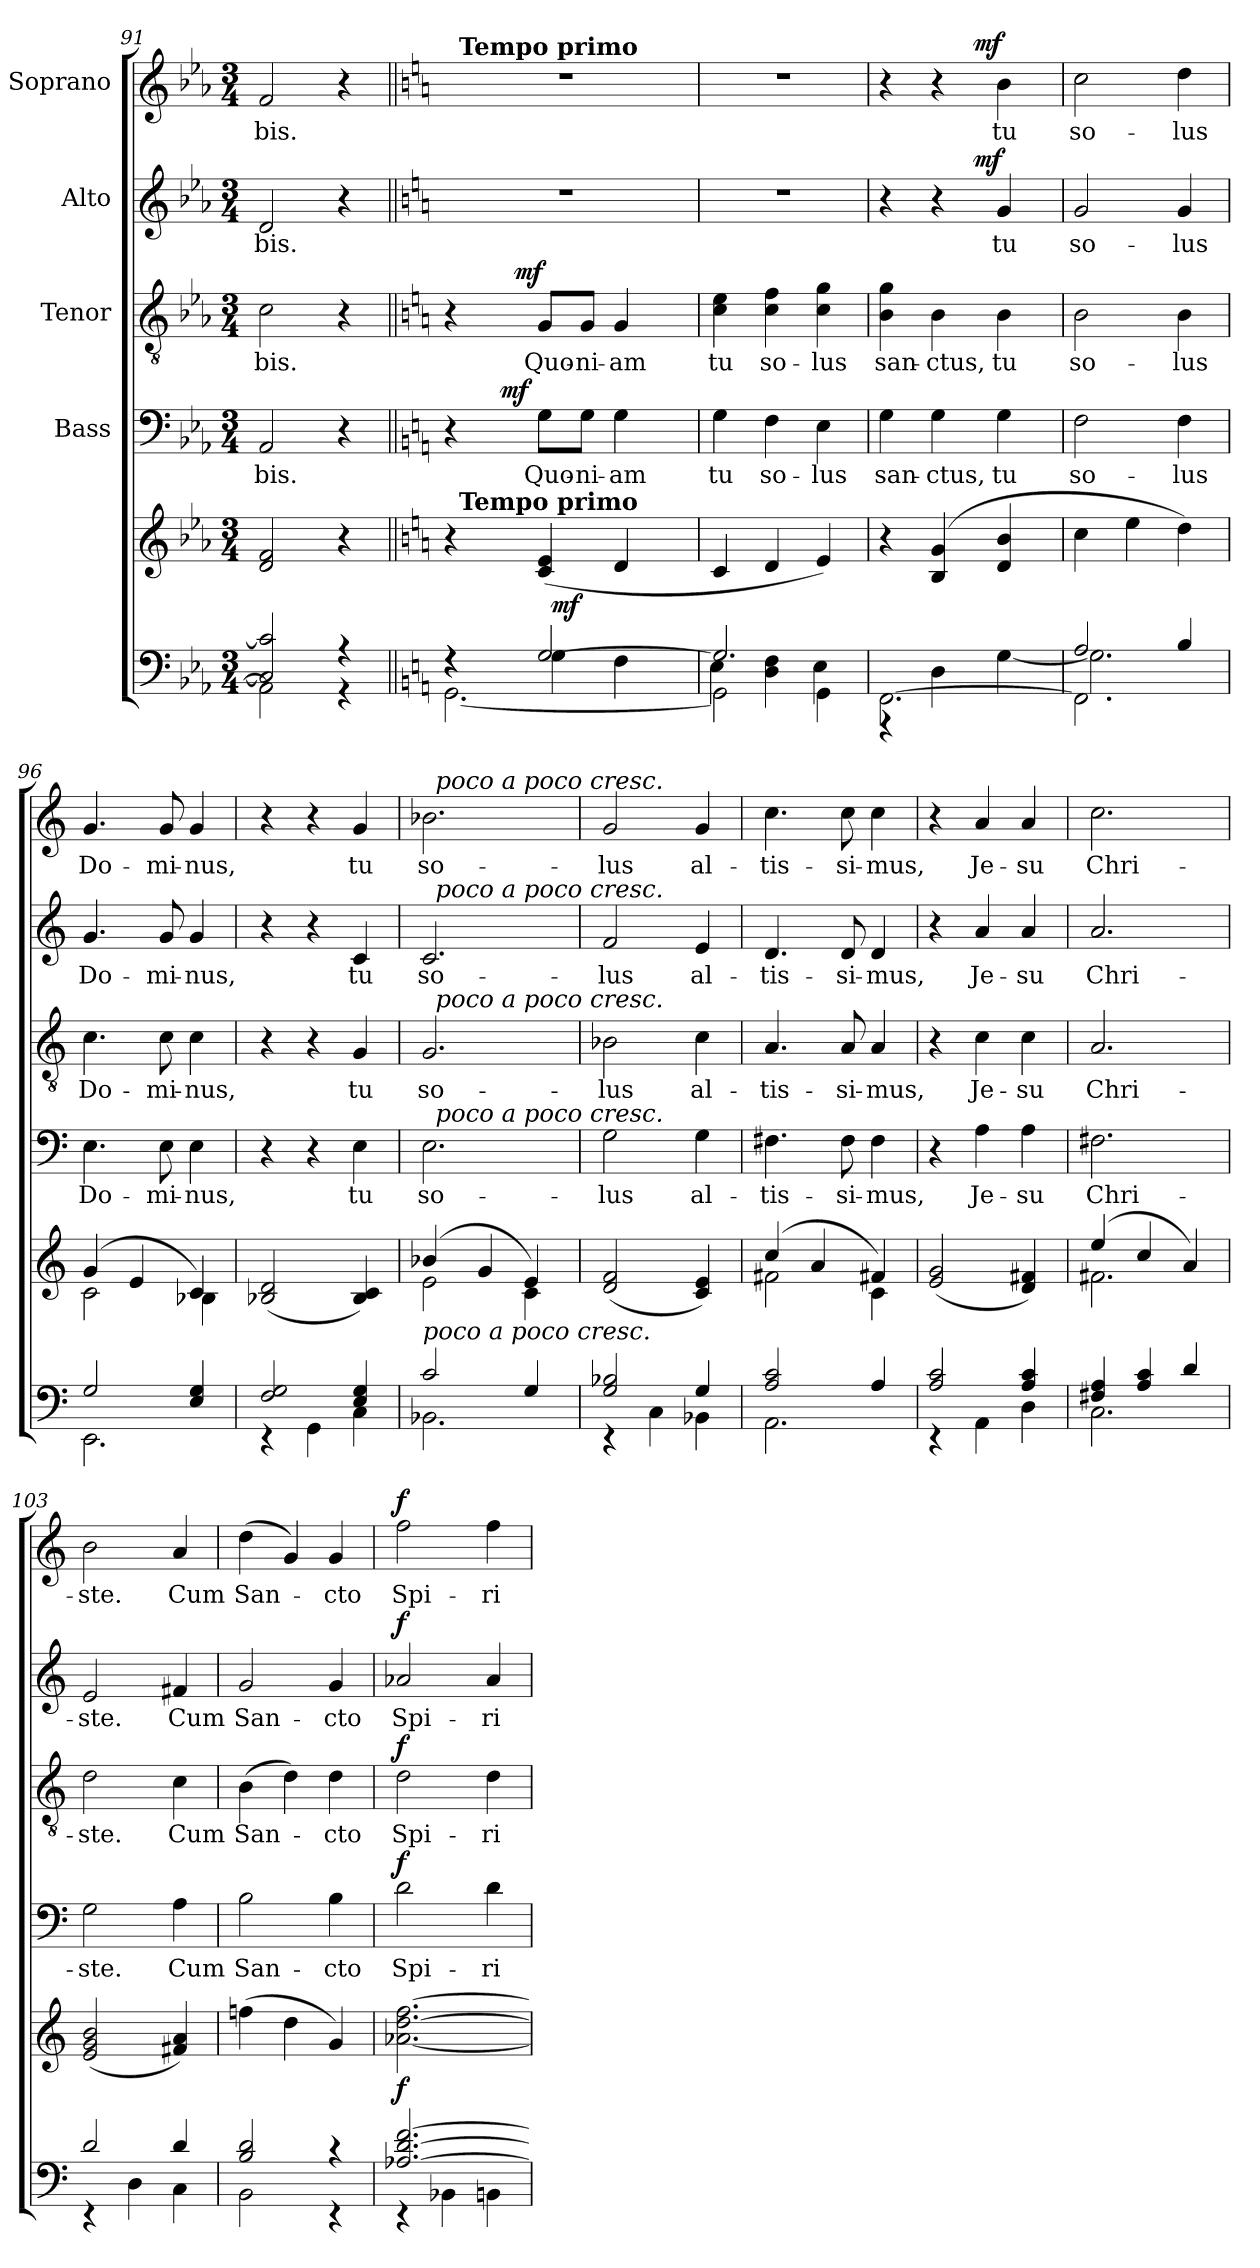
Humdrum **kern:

**kern	**kern	**dynam	**kern	**text	**dynam	**kern	**text	**dynam	**kern	**text	**dynam	**kern	**text	**dynam
*part5	*part5	*part5	*part4	*part4	*part4	*part3	*part3	*part3	*part2	*part2	*part2	*part1	*part1	*part1
*staff6	*staff5	*staff5/6	*staff4	*staff4	*staff4	*staff3	*staff3	*staff3	*staff2	*staff2	*staff2	*staff1	*staff1	*staff1
*	*	*	*I"Bass	*	*	*I"Tenor	*	*	*I"Alto	*	*	*I"Soprano	*	*
*clefF4	*clefG2	*	*clefF4	*	*	*clefGv2	*	*	*clefG2	*	*	*clefG2	*	*
*k[b-e-a-]	*k[b-e-a-]	*	*k[b-e-a-]	*	*	*k[b-e-a-]	*	*	*k[b-e-a-]	*	*	*k[b-e-a-]	*	*
*E-:	*E-:	*	*E-:	*	*	*E-:	*	*	*E-:	*	*	*E-:	*	*
*M3/4	*M3/4	*	*M3/4	*	*	*M3/4	*	*	*M3/4	*	*	*M3/4	*	*
=91	=91	=91	=91	=91	=91	=91	=91	=91	=91	=91	=91	=91	=91	=91
*^	*	*	*	*	*	*	*	*	*	*	*	*	*	*
!	!	!	!	!	!LO:LY:b	!	!	!LO:LY:b	!	!	!LO:LY:b	!	!	!LO:LY:b	!
2C/] 2c/]	2AA-\]	2d/ 2f/	.	2AA-/	-bis.	.	2c\	-bis.	.	2d/	-bis.	.	2f/	-bis.	.
4r	4r	4r	.	4r	.	.	4r	.	.	4r	.	.	4r	.	.
*v	*v	*	*	*	*	*	*	*	*	*	*	*	*	*	*
=92||	=92||	=92||	=92||	=92||	=92||	=92||	=92||	=92||	=92||	=92||	=92||	=92||	=92||	=92||
*k[]	*k[]	*	*k[]	*	*	*k[]	*	*	*k[]	*	*	*k[]	*	*
*C:	*C:	*	*C:	*	*	*C:	*	*	*C:	*	*	*C:	*	*
*^	*^	*	*^	*	*	*^	*	*	*	*	*	*^	*	*
*	*^	*	*^	*	*	*	*	*	*	*	*	*	*	*	*	*	*	*	*
4rE	[<2.GG\	4rE	4r	4ryy	32ryy	.	4r	8ryy	.	.	4r	8.ryy	.	.	2.r	.	.	2.r	32ryy	.	.
!	!	!	!	!	!	!	!	!	!	!	!	!	!	!	!	!	!	!	!LO:TX:a:B:t=Tempo primo	!	!
!	!	!	!	!	!LO:TX:a:B:t=Tempo primo	!	!	!	!	!	!	!	!	!	!	!	!	!	!	!	!
.	.	.	.	.	2ryy	.	.	.	.	.	.	.	.	.	.	.	.	.	2ryy	.	.
.	.	.	.	.	.	.	.	32ryy	.	.	.	.	.	.	.	.	.	.	.	.	.
!	!	!	!	!	!	!	!	!	!	!LO:DY:a	!	!	!	!	!	!	!	!	!	!	!
.	.	.	.	.	.	.	.	2ryy	.	mf	.	.	.	.	.	.	.	.	.	.	.
!	!	!	!	!	!	!	!	!	!	!	!	!	!	!LO:DY:a	!	!	!	!	!	!	!
.	.	.	.	.	.	.	.	.	.	.	.	2ryy	.	mf	.	.	.	.	.	.	.
!	!	!	!	!	!	!	!	!	!LO:LY:b	!	!	!	!LO:LY:b	!	!	!	!	!	!	!	!
[>2G/	.	4G\	(<4c/ 4e/	32ryy	.	.	8G\L	.	Quo-	.	8G/L	.	Quo-	.	.	.	.	.	.	.	.
!	!	!	!	!	!	!LO:DY:b	!	!	!	!	!	!	!	!	!	!	!	!	!	!	!
.	.	.	.	4...ryy	.	mf	.	.	.	.	.	.	.	.	.	.	.	.	.	.	.
!	!	!	!	!	!	!	!	!	!LO:LY:b	!	!	!	!LO:LY:b	!	!	!	!	!	!	!	!
.	.	.	.	.	.	.	8G\J	.	-ni-	.	8G/J	.	-ni-	.	.	.	.	.	.	.	.
!	!	!	!	!	!	!	!	!	!LO:LY:b	!	!	!	!LO:LY:b	!	!	!	!	!	!	!	!
.	.	4F\	4d/	.	.	.	4G\	.	-am	.	4G/	.	-am	.	.	.	.	.	.	.	.
.	.	.	.	.	8..ryy	.	.	.	.	.	.	.	.	.	.	.	.	.	8..ryy	.	.
.	.	.	.	.	.	.	.	16.ryy	.	.	.	.	.	.	.	.	.	.	.	.	.
.	.	.	.	.	.	.	.	.	.	.	.	16ryy	.	.	.	.	.	.	.	.	.
=93	=93	=93	=93	=93	=93	=93	=93	=93	=93	=93	=93	=93	=93	=93	=93	=93	=93	=93	=93	=93	=93
!	!	!	!	!	!	!	!	!	!LO:LY:b	!	!	!	!LO:LY:b	!	!	!	!	!	!	!	!
*	*	*	*v	*v	*v	*	*	*	*	*	*v	*v	*	*	*	*	*	*v	*v	*	*
*	*	*	*	*	*v	*v	*	*	*	*	*	*	*	*	*	*	*
2.G/]	2GG\]	4E\	4c/	.	4G\	tu	.	4c\ 4e\	tu	.	2.r	.	.	2.r	.	.
!	!	!	!	!	!	!LO:LY:b	!	!	!LO:LY:b	!	!	!	!	!	!	!
.	.	4D\ 4F\	4d/	.	4F\	so-	.	4c\ 4f\	so-	.	.	.	.	.	.	.
!	!	!	!	!	!	!LO:LY:b	!	!	!LO:LY:b	!	!	!	!	!	!	!
.	4GG\	4E\	4e/)	.	4E\	-lus	.	4c\ 4g\	-lus	.	.	.	.	.	.	.
=94	=94	=94	=94	=94	=94	=94	=94	=94	=94	=94	=94	=94	=94	=94	=94	=94
!	!	!	!	!	!	!LO:LY:b	!	!	!LO:LY:b	!	!	!	!	!	!	!
*	*v	*v	*	*	*	*	*	*	*	*	*^	*	*	*^	*	*
[<2.FF\	4r	4r	.	4G\	san-	.	4B\ 4g\	san-	.	4r	4..ryy	.	.	4r	4..ryy	.	.
!	!	!	!	!	!LO:LY:b	!	!	!LO:LY:b	!	!	!	!	!	!	!	!	!
.	4D\	(4B/ 4g/	.	4G\	-ctus,	.	4B\	-ctus,	.	4r	.	.	.	4r	.	.	.
!	!	!	!	!	!	!	!	!	!	!	!	!	!LO:DY:a	!	!	!	!LO:DY:a
.	.	.	.	.	.	.	.	.	.	.	4ryy	.	mf	.	4ryy	.	mf
!	!	!	!	!	!LO:LY:b	!	!	!LO:LY:b	!	!	!	!LO:LY:b	!	!	!	!LO:LY:b	!
.	[4G\	4d/ 4b/	.	4G\	tu	.	4B\	tu	.	4g/	.	tu	.	4b\	.	tu	.
.	.	.	.	.	.	.	.	.	.	.	16ryy	.	.	.	16ryy	.	.
!!LO:LB:g=z
=95	=95	=95	=95	=95	=95	=95	=95	=95	=95	=95	=95	=95	=95	=95	=95	=95	=95
*	*^	*	*	*	*	*	*	*	*	*	*	*	*	*	*	*	*
!	!	!	!	!	!	!LO:LY:b	!	!	!LO:LY:b	!	!	!	!LO:LY:b	!	!	!	!LO:LY:b	!
*	*	*	*	*	*	*	*	*	*	*	*v	*v	*	*	*	*	*	*
*	*	*	*	*	*	*	*	*	*	*	*	*	*	*v	*v	*	*
2A/	2.FF\]	2.G\]	4cc\	.	2F\	so-	.	2B\	so-	.	2g/	so-	.	2cc\	so-	.
.	.	.	4ee\	.	.	.	.	.	.	.	.	.	.	.	.	.
!	!	!	!	!	!	!LO:LY:b	!	!	!LO:LY:b	!	!	!LO:LY:b	!	!	!LO:LY:b	!
4B/	.	.	4dd\)	.	4F\	-lus	.	4B\	-lus	.	4g/	-lus	.	4dd\	-lus	.
*	*v	*v	*	*	*	*	*	*	*	*	*	*	*	*	*	*
=96	=96	=96	=96	=96	=96	=96	=96	=96	=96	=96	=96	=96	=96	=96	=96
*	*	*^	*	*	*	*	*	*	*	*	*	*	*	*	*
!	!	!	!	!	!	!LO:LY:b	!	!	!LO:LY:b	!	!	!LO:LY:b	!	!	!LO:LY:b	!
2G/	2.EE\	(4g/	2c\	.	4.E\	Do-	.	4.c\	Do-	.	4.g/	Do-	.	4.g/	Do-	.
.	.	4e/	.	.	.	.	.	.	.	.	.	.	.	.	.	.
!	!	!	!	!	!	!LO:LY:b	!	!	!LO:LY:b	!	!	!LO:LY:b	!	!	!LO:LY:b	!
.	.	.	.	.	8E\	-mi-	.	8c\	-mi-	.	8g/	-mi-	.	8g/	-mi-	.
!	!	!	!	!	!	!LO:LY:b	!	!	!LO:LY:b	!	!	!LO:LY:b	!	!	!LO:LY:b	!
4E/ 4G/	.	4c/)	4B-X\	.	4E\	-nus,	.	4c\	-nus,	.	4g/	-nus,	.	4g/	-nus,	.
*	*	*v	*v	*	*	*	*	*	*	*	*	*	*	*	*	*
=97	=97	=97	=97	=97	=97	=97	=97	=97	=97	=97	=97	=97	=97	=97	=97
2F/ 2G/	4rEE	(<2B-X/ 2d/	.	4r	.	.	4r	.	.	4r	.	.	4r	.	.
.	4GG\	.	.	4r	.	.	4r	.	.	4r	.	.	4r	.	.
!	!	!	!	!	!LO:LY:b	!	!	!LO:LY:b	!	!	!LO:LY:b	!	!	!LO:LY:b	!
4E/ 4G/	4C\	4B-/ 4c/)	.	4E\	tu	.	4G/	tu	.	4c/	tu	.	4g/	tu	.
=98	=98	=98	=98	=98	=98	=98	=98	=98	=98	=98	=98	=98	=98	=98	=98
*	*	*^	*	*	*	*	*	*	*	*	*	*	*	*	*
!	!	!LO:TX:b:i:t=poco a poco cresc.	!	!	!	!	!	!	!	!	!	!	!	!	!	!
!	!	!	!	!	!	!LO:LY:b	!	!	!LO:LY:b	!	!	!LO:LY:b	!	!	!LO:LY:b	!
*	*	*	*	*	*^	*	*	*^	*	*	*^	*	*	*^	*	*
2c/	2.BB-X\	(4b-X/	2e\	.	2.E\	32ryy	so-	.	2.G/	32ryy	so-	.	2.c/	32ryy	so-	.	2.b-X\	32ryy	so-	.
!	!	!	!	!	!	!	!	!	!	!	!	!	!	!	!	!	!	!LO:TX:a:i:t=poco a poco cresc.	!	!
!	!	!	!	!	!	!	!	!	!	!	!	!	!	!LO:TX:a:i:t=poco a poco cresc.	!	!	!	!	!	!
!	!	!	!	!	!	!	!	!	!	!LO:TX:a:i:t=poco a poco cresc.	!	!	!	!	!	!	!	!	!	!
!	!	!	!	!	!	!LO:TX:a:i:t=poco a poco cresc.	!	!	!	!	!	!	!	!	!	!	!	!	!	!
.	.	.	.	.	.	2ryy	.	.	.	2ryy	.	.	.	2ryy	.	.	.	2ryy	.	.
.	.	4g/	.	.	.	.	.	.	.	.	.	.	.	.	.	.	.	.	.	.
4G/	.	4e/)	4c\	.	.	.	.	.	.	.	.	.	.	.	.	.	.	.	.	.
.	.	.	.	.	.	8..ryy	.	.	.	8..ryy	.	.	.	8..ryy	.	.	.	8..ryy	.	.
=99	=99	=99	=99	=99	=99	=99	=99	=99	=99	=99	=99	=99	=99	=99	=99	=99	=99	=99	=99	=99
!	!	!	!	!	!	!	!LO:LY:b	!	!	!	!LO:LY:b	!	!	!	!LO:LY:b	!	!	!	!LO:LY:b	!
*	*	*v	*v	*	*	*	*	*	*v	*v	*	*	*v	*v	*	*	*v	*v	*	*
*	*	*	*	*v	*v	*	*	*	*	*	*	*	*	*	*	*
2G/ 2B-X/	4rEE	(<2d/ 2f/	.	2G\	-lus	.	2B-X\	-lus	.	2f/	-lus	.	2g/	-lus	.
.	4C\	.	.	.	.	.	.	.	.	.	.	.	.	.	.
!	!	!	!	!	!LO:LY:b	!	!	!LO:LY:b	!	!	!LO:LY:b	!	!	!LO:LY:b	!
4G/	4BB-X\	4c/ 4e/)	.	4G\	al-	.	4c\	al-	.	4e/	al-	.	4g/	al-	.
=100	=100	=100	=100	=100	=100	=100	=100	=100	=100	=100	=100	=100	=100	=100	=100
*	*	*^	*	*	*	*	*	*	*	*	*	*	*	*	*
!	!	!	!	!	!	!LO:LY:b	!	!	!LO:LY:b	!	!	!LO:LY:b	!	!	!LO:LY:b	!
2A/ 2c/	2.AA\	(4cc/	2f#X\	.	4.F#X\	-tis-	.	4.A/	-tis-	.	4.d/	-tis-	.	4.cc\	-tis-	.
.	.	4a/	.	.	.	.	.	.	.	.	.	.	.	.	.	.
!	!	!	!	!	!	!LO:LY:b	!	!	!LO:LY:b	!	!	!LO:LY:b	!	!	!LO:LY:b	!
.	.	.	.	.	8F#\	-si-	.	8A/	-si-	.	8d/	-si-	.	8cc\	-si-	.
!	!	!	!	!	!	!LO:LY:b	!	!	!LO:LY:b	!	!	!LO:LY:b	!	!	!LO:LY:b	!
4A/	.	4f#X/)	4c\	.	4F#\	-mus,	.	4A/	-mus,	.	4d/	-mus,	.	4cc\	-mus,	.
*	*	*v	*v	*	*	*	*	*	*	*	*	*	*	*	*	*
=101	=101	=101	=101	=101	=101	=101	=101	=101	=101	=101	=101	=101	=101	=101	=101
2A/ 2c/	4rEE	(<2e/ 2g/	.	4r	.	.	4r	.	.	4r	.	.	4r	.	.
!	!	!	!	!	!LO:LY:b	!	!	!LO:LY:b	!	!	!LO:LY:b	!	!	!LO:LY:b	!
.	4AA\	.	.	4A\	Je-	.	4c\	Je-	.	4a/	Je-	.	4a/	Je-	.
!	!	!	!	!	!LO:LY:b	!	!	!LO:LY:b	!	!	!LO:LY:b	!	!	!LO:LY:b	!
4A/ 4c/	4D\	4d/ 4f#X/)	.	4A\	-su	.	4c\	-su	.	4a/	-su	.	4a/	-su	.
!!LO:PB:g=z
=102	=102	=102	=102	=102	=102	=102	=102	=102	=102	=102	=102	=102	=102	=102	=102
*	*	*^	*	*	*	*	*	*	*	*	*	*	*	*	*
!	!	!	!	!	!	!LO:LY:b	!	!	!LO:LY:b	!	!	!LO:LY:b	!	!	!LO:LY:b	!
4F#X/ 4A/	2.C\	(4ee/	2.f#X\	.	2.F#X\	Chri-	.	2.A/	Chri-	.	2.a/	Chri-	.	2.cc\	Chri-	.
4A/ 4c/	.	4cc/	.	.	.	.	.	.	.	.	.	.	.	.	.	.
4d/	.	4a/)	.	.	.	.	.	.	.	.	.	.	.	.	.	.
*	*	*v	*v	*	*	*	*	*	*	*	*	*	*	*	*	*
=103	=103	=103	=103	=103	=103	=103	=103	=103	=103	=103	=103	=103	=103	=103	=103
!	!	!	!	!	!LO:LY:b	!	!	!LO:LY:b	!	!	!LO:LY:b	!	!	!LO:LY:b	!
2d/	4rEE	(<2e/ 2g/ 2b/	.	2G\	-ste.	.	2d\	-ste.	.	2e/	-ste.	.	2b\	-ste.	.
.	4D\	.	.	.	.	.	.	.	.	.	.	.	.	.	.
!	!	!	!	!	!LO:LY:b	!	!	!LO:LY:b	!	!	!LO:LY:b	!	!	!LO:LY:b	!
4d/	4C\	4f#X/ 4a/)	.	4A\	Cum	.	4c\	Cum	.	4f#X/	Cum	.	4a/	Cum	.
=104	=104	=104	=104	=104	=104	=104	=104	=104	=104	=104	=104	=104	=104	=104	=104
!	!	!	!	!	!LO:LY:b	!	!	!LO:LY:b	!	!	!LO:LY:b	!	!	!LO:LY:b	!
2B/ 2d/	2BB\	(>4ffn\	.	2B\	San-	.	(>4B\	San-	.	2g/	San-	.	(>4dd\	San-	.
.	.	4dd\	.	.	.	.	4d\)	.	.	.	.	.	4g/)	.	.
!	!	!	!	!	!LO:LY:b	!	!	!LO:LY:b	!	!	!LO:LY:b	!	!	!LO:LY:b	!
4rc	4rEE	4g/)	.	4B\	-cto	.	4d\	-cto	.	4g/	-cto	.	4g/	-cto	.
=105	=105	=105	=105	=105	=105	=105	=105	=105	=105	=105	=105	=105	=105	=105	=105
!	!	!	!LO:DY:b	!	!LO:LY:b	!LO:DY:a	!	!LO:LY:b	!LO:DY:a	!	!LO:LY:b	!LO:DY:a	!	!LO:LY:b	!LO:DY:a
[>2.A-X/ [>2.d/ [>2.f/	4rEE	[2.a-X\ [2.dd\ [2.ff\	f	2d\	Spi-	f	2d\	Spi-	f	2a-X/	Spi-	f	2ff\	Spi-	f
.	4BB-X\	.	.	.	.	.	.	.	.	.	.	.	.	.	.
!	!	!	!	!	!LO:LY:b	!	!	!LO:LY:b	!	!	!LO:LY:b	!	!	!LO:LY:b	!
.	4BBn\	.	.	4d\	-ri-	.	4d\	-ri-	.	4a-/	-ri-	.	4ff\	-ri-	.
*v	*v	*	*	*	*	*	*	*	*	*	*	*	*	*	*
=	=	=	=	=	=	=	=	=	=	=	=	=	=	=
*-	*-	*-	*-	*-	*-	*-	*-	*-	*-	*-	*-	*-	*-	*-
